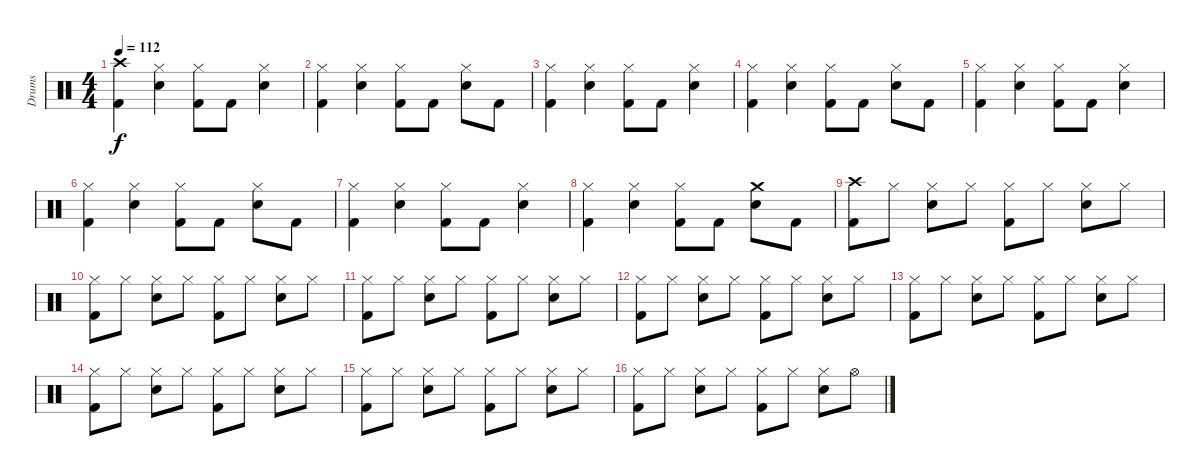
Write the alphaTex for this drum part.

\track ("Drums" "Drums") {instrument percussion}
\staff {score}
\articulation defaults
\ts (4 4)
\tempo 112
\clef neutral
\ks c
("Crash high (hit)" "Kick (hit) 2").4{dy f} ("Hi-Hat (closed)" "Snare (hit) 2").4 ("Hi-Hat (closed)" "Kick (hit) 2").8 "Kick (hit) 2".8 ("Hi-Hat (closed)" "Snare (hit) 2").4 |
("Hi-Hat (closed)" "Kick (hit) 2").4 ("Hi-Hat (closed)" "Snare (hit) 2").4 ("Hi-Hat (closed)" "Kick (hit) 2").8 "Kick (hit) 2".8 ("Hi-Hat (closed)" "Snare (hit) 2").8 "Kick (hit) 2".8 |
("Hi-Hat (closed)" "Kick (hit) 2").4 ("Hi-Hat (closed)" "Snare (hit) 2").4 ("Hi-Hat (closed)" "Kick (hit) 2").8 "Kick (hit) 2".8 ("Hi-Hat (closed)" "Snare (hit) 2").4 |
("Hi-Hat (closed)" "Kick (hit) 2").4 ("Hi-Hat (closed)" "Snare (hit) 2").4 ("Hi-Hat (closed)" "Kick (hit) 2").8 "Kick (hit) 2".8 ("Hi-Hat (closed)" "Snare (hit) 2").8 "Kick (hit) 2".8 |
("Hi-Hat (closed)" "Kick (hit) 2").4 ("Hi-Hat (closed)" "Snare (hit) 2").4 ("Hi-Hat (closed)" "Kick (hit) 2").8 "Kick (hit) 2".8 ("Hi-Hat (closed)" "Snare (hit) 2").4 |
("Hi-Hat (closed)" "Kick (hit) 2").4 ("Hi-Hat (closed)" "Snare (hit) 2").4 ("Hi-Hat (closed)" "Kick (hit) 2").8 "Kick (hit) 2".8 ("Hi-Hat (closed)" "Snare (hit) 2").8 "Kick (hit) 2".8 |
("Hi-Hat (closed)" "Kick (hit) 2").4 ("Hi-Hat (closed)" "Snare (hit) 2").4 ("Hi-Hat (closed)" "Kick (hit) 2").8 "Kick (hit) 2".8 ("Hi-Hat (closed)" "Snare (hit) 2").4 |
("Hi-Hat (closed)" "Kick (hit) 2").4 ("Hi-Hat (closed)" "Snare (hit) 2").4 ("Hi-Hat (closed)" "Kick (hit) 2").8 "Kick (hit) 2".8 ("Crash medium (hit)" "Snare (hit) 2").8 "Kick (hit) 2".8 |
("Crash high (hit)" "Kick (hit) 2").8 "Hi-Hat (closed)".8 ("Hi-Hat (closed)" "Snare (hit) 2").8 "Hi-Hat (closed)".8 ("Hi-Hat (closed)" "Kick (hit) 2").8 "Hi-Hat (closed)".8 ("Hi-Hat (closed)" "Snare (hit) 2").8 "Hi-Hat (closed)".8 |
("Hi-Hat (closed)" "Kick (hit) 2").8 "Hi-Hat (closed)".8 ("Hi-Hat (closed)" "Snare (hit) 2").8 "Hi-Hat (closed)".8 ("Hi-Hat (closed)" "Kick (hit) 2").8 "Hi-Hat (closed)".8 ("Hi-Hat (closed)" "Snare (hit) 2").8 "Hi-Hat (closed)".8 |
("Hi-Hat (closed)" "Kick (hit) 2").8 "Hi-Hat (closed)".8 ("Hi-Hat (closed)" "Snare (hit) 2").8 "Hi-Hat (closed)".8 ("Hi-Hat (closed)" "Kick (hit) 2").8 "Hi-Hat (closed)".8 ("Hi-Hat (closed)" "Snare (hit) 2").8 "Hi-Hat (closed)".8 |
("Hi-Hat (closed)" "Kick (hit) 2").8 "Hi-Hat (closed)".8 ("Hi-Hat (closed)" "Snare (hit) 2").8 "Hi-Hat (closed)".8 ("Hi-Hat (closed)" "Kick (hit) 2").8 "Hi-Hat (closed)".8 ("Hi-Hat (closed)" "Snare (hit) 2").8 "Hi-Hat (closed)".8 |
("Hi-Hat (closed)" "Kick (hit) 2").8 "Hi-Hat (closed)".8 ("Hi-Hat (closed)" "Snare (hit) 2").8 "Hi-Hat (closed)".8 ("Hi-Hat (closed)" "Kick (hit) 2").8 "Hi-Hat (closed)".8 ("Hi-Hat (closed)" "Snare (hit) 2").8 "Hi-Hat (closed)".8 |
("Hi-Hat (closed)" "Kick (hit) 2").8 "Hi-Hat (closed)".8 ("Hi-Hat (closed)" "Snare (hit) 2").8 "Hi-Hat (closed)".8 ("Hi-Hat (closed)" "Kick (hit) 2").8 "Hi-Hat (closed)".8 ("Hi-Hat (closed)" "Snare (hit) 2").8 "Hi-Hat (closed)".8 |
("Hi-Hat (closed)" "Kick (hit) 2").8 "Hi-Hat (closed)".8 ("Hi-Hat (closed)" "Snare (hit) 2").8 "Hi-Hat (closed)".8 ("Hi-Hat (closed)" "Kick (hit) 2").8 "Hi-Hat (closed)".8 ("Hi-Hat (closed)" "Snare (hit) 2").8 "Hi-Hat (closed)".8 |
("Hi-Hat (closed)" "Kick (hit) 2").8 "Hi-Hat (closed)".8 ("Hi-Hat (closed)" "Snare (hit) 2").8 "Hi-Hat (closed)".8 ("Hi-Hat (closed)" "Kick (hit) 2").8 "Hi-Hat (closed)".8 ("Hi-Hat (closed)" "Snare (hit) 2").8 "Hi-Hat (open)".8
